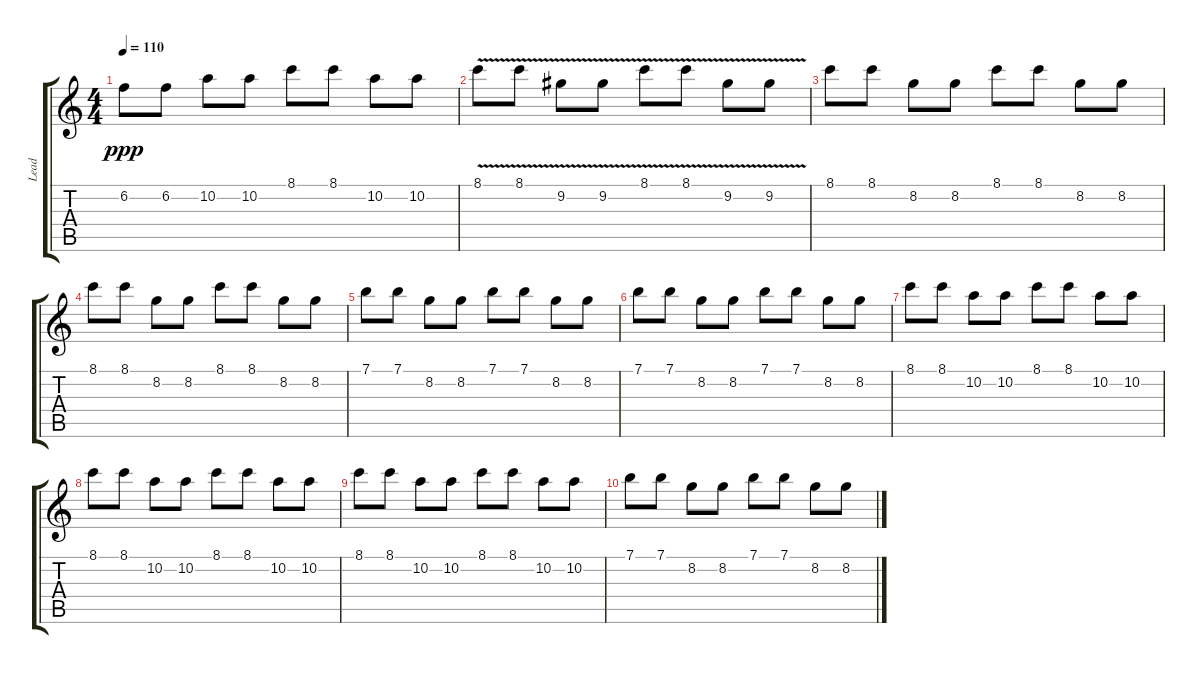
\track ("Lead" "Lead") {instrument overdrivenguitar}
\staff {score tabs}
\tuning (E4 B3 G3 D3 A2 E2) {hide}
\ts (4 4)
\tempo 110
\clef g2
\ks c
6.2.8{dy ppp} 6.2.8 10.2.8 10.2.8 8.1.8 8.1.8 10.2.8 10.2.8 |
8.1{v}.8 8.1{v}.8 9.2{v}.8 9.2{v}.8 8.1{v}.8 8.1{v}.8 9.2{v}.8 9.2{v}.8 |
8.1.8 8.1.8 8.2.8 8.2.8 8.1.8 8.1.8 8.2.8 8.2.8 |
8.1.8 8.1.8 8.2.8 8.2.8 8.1.8 8.1.8 8.2.8 8.2.8 |
7.1.8 7.1.8 8.2.8 8.2.8 7.1.8 7.1.8 8.2.8 8.2.8 |
7.1.8 7.1.8 8.2.8 8.2.8 7.1.8 7.1.8 8.2.8 8.2.8 |
8.1.8 8.1.8 10.2.8 10.2.8 8.1.8 8.1.8 10.2.8 10.2.8 |
8.1.8 8.1.8 10.2.8 10.2.8 8.1.8 8.1.8 10.2.8 10.2.8 |
8.1.8 8.1.8 10.2.8 10.2.8 8.1.8 8.1.8 10.2.8 10.2.8 |
7.1.8 7.1.8 8.2.8 8.2.8 7.1.8 7.1.8 8.2.8 8.2.8
